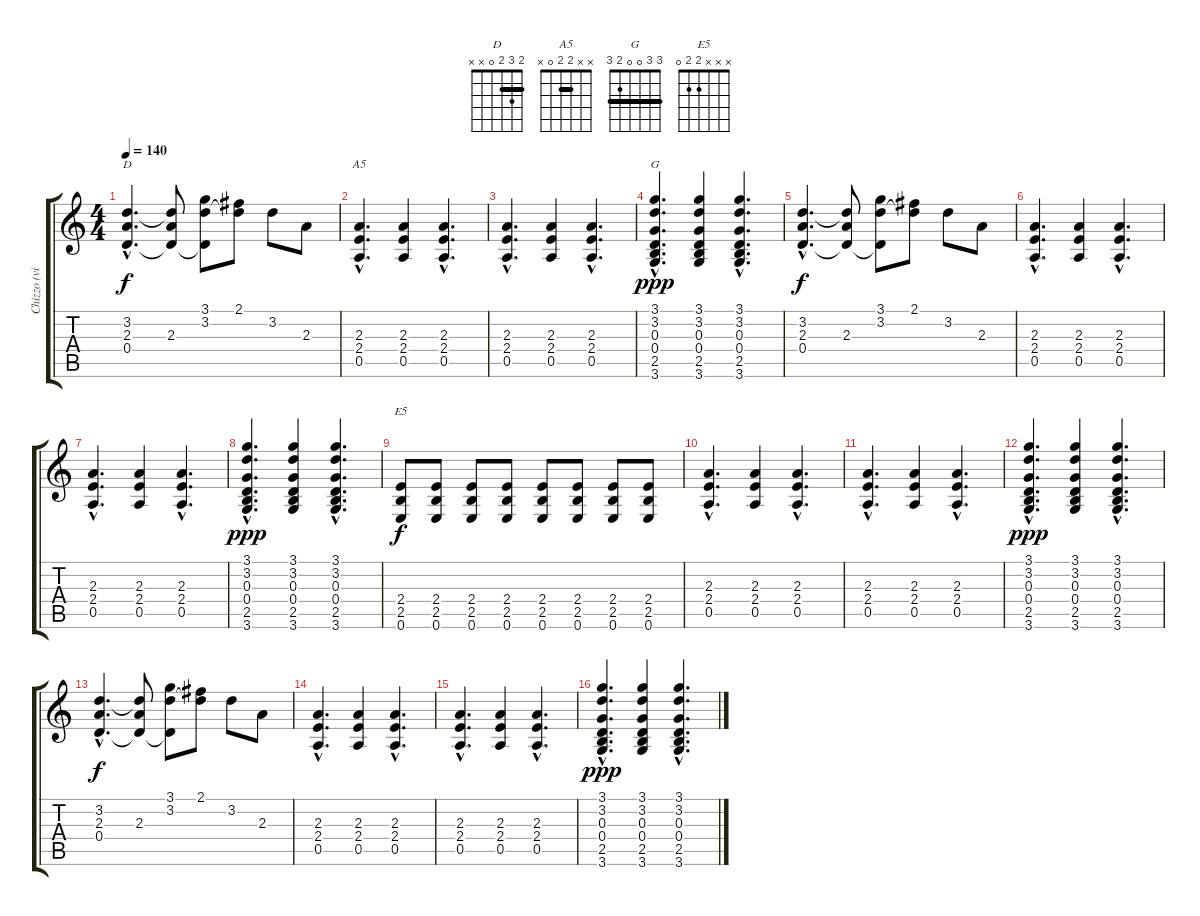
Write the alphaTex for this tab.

\track ("Chizzo (viola)" "Chizzo (vi") {instrument overdrivenguitar}
\staff {score tabs}
\tuning (E4 B3 G3 D3 A2 E2) {hide}
\chord ("D" 2 3 2 0 x x) {barre 2}
\chord ("A5" x x 2 2 0 x) {barre 2}
\chord ("G" 3 3 0 0 2 3) {barre 3}
\chord ("E5" x x x 2 2 0)
\ts (4 4)
\tempo 140
\clef g2
\ks c
(3.2{hac} 2.3{hac} 0.4{hac}).4{d ch "D" dy f} (3.2{t} 2.3 0.4{t}).8 (3.1 3.2 0.4{t}).8 (2.1 3.2{t}).8 3.2.8 2.3.8 |
(2.3{hac} 2.4{hac} 0.5{hac}).4{d ch "A5"} (2.3 2.4 0.5).4 (2.3{hac} 2.4{hac} 0.5{hac}).4{d} |
(2.3{hac} 2.4{hac} 0.5{hac}).4{d} (2.3 2.4 0.5).4 (2.3{hac} 2.4{hac} 0.5{hac}).4{d} |
(3.1{hac} 3.2{hac} 0.3{hac} 0.4{hac} 2.5{hac} 3.6{hac}).4{d ch "G" dy ppp} (3.1 3.2 0.3 0.4 2.5 3.6).4 (3.1{hac} 3.2{hac} 0.3{hac} 0.4{hac} 2.5{hac} 3.6{hac}).4{d} |
(3.2{hac} 2.3{hac} 0.4{hac}).4{d dy f} (3.2{t} 2.3 0.4{t}).8 (3.1 3.2 0.4{t}).8 (2.1 3.2{t}).8 3.2.8 2.3.8 |
(2.3{hac} 2.4{hac} 0.5{hac}).4{d} (2.3 2.4 0.5).4 (2.3{hac} 2.4{hac} 0.5{hac}).4{d} |
(2.3{hac} 2.4{hac} 0.5{hac}).4{d} (2.3 2.4 0.5).4 (2.3{hac} 2.4{hac} 0.5{hac}).4{d} |
(3.1{hac} 3.2{hac} 0.3{hac} 0.4{hac} 2.5{hac} 3.6{hac}).4{d dy ppp} (3.1 3.2 0.3 0.4 2.5 3.6).4 (3.1{hac} 3.2{hac} 0.3{hac} 0.4{hac} 2.5{hac} 3.6{hac}).4{d} |
(2.4 2.5 0.6).8{ch "E5" dy f} (2.4 2.5 0.6).8 (2.4 2.5 0.6).8 (2.4 2.5 0.6).8 (2.4 2.5 0.6).8 (2.4 2.5 0.6).8 (2.4 2.5 0.6).8 (2.4 2.5 0.6).8 |
(2.3{hac} 2.4{hac} 0.5{hac}).4{d} (2.3 2.4 0.5).4 (2.3{hac} 2.4{hac} 0.5{hac}).4{d} |
(2.3{hac} 2.4{hac} 0.5{hac}).4{d} (2.3 2.4 0.5).4 (2.3{hac} 2.4{hac} 0.5{hac}).4{d} |
(3.1{hac} 3.2{hac} 0.3{hac} 0.4{hac} 2.5{hac} 3.6{hac}).4{d dy ppp} (3.1 3.2 0.3 0.4 2.5 3.6).4 (3.1{hac} 3.2{hac} 0.3{hac} 0.4{hac} 2.5{hac} 3.6{hac}).4{d} |
(3.2{hac} 2.3{hac} 0.4{hac}).4{d dy f} (3.2{t} 2.3 0.4{t}).8 (3.1 3.2 0.4{t}).8 (2.1 3.2{t}).8 3.2.8 2.3.8 |
(2.3{hac} 2.4{hac} 0.5{hac}).4{d} (2.3 2.4 0.5).4 (2.3{hac} 2.4{hac} 0.5{hac}).4{d} |
(2.3{hac} 2.4{hac} 0.5{hac}).4{d} (2.3 2.4 0.5).4 (2.3{hac} 2.4{hac} 0.5{hac}).4{d} |
(3.1{hac} 3.2{hac} 0.3{hac} 0.4{hac} 2.5{hac} 3.6{hac}).4{d dy ppp} (3.1 3.2 0.3 0.4 2.5 3.6).4 (3.1{hac} 3.2{hac} 0.3{hac} 0.4{hac} 2.5{hac} 3.6{hac}).4{d}
